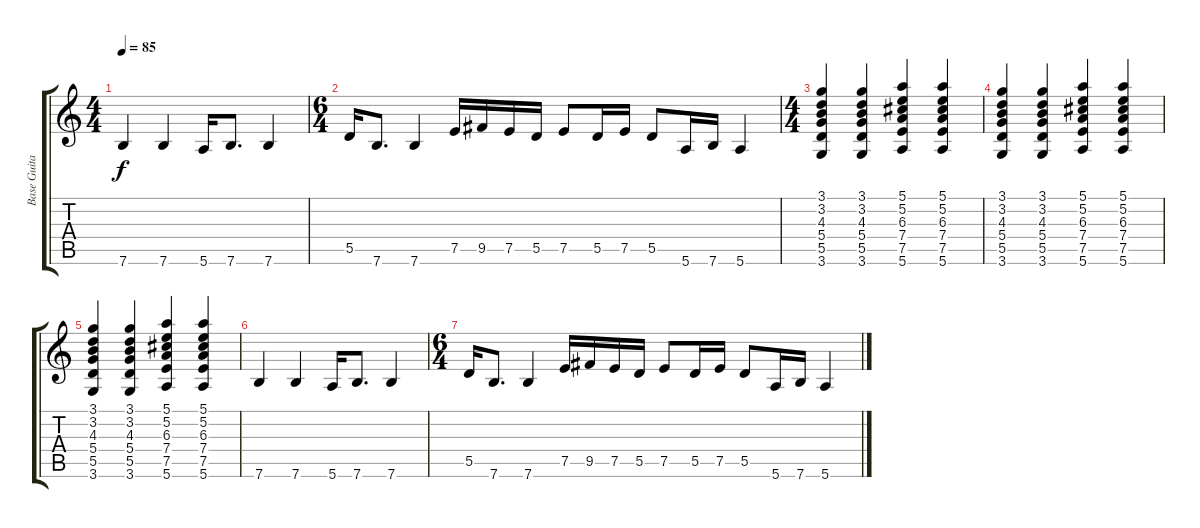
\track ("Base Guitar" "Base Guita") {instrument overdrivenguitar}
\staff {score tabs}
\tuning (E4 B3 G3 D3 A2 E2) {hide}
\ts (4 4)
\tempo 85
\clef g2
\ks c
7.6.4{dy f} 7.6.4 5.6.16 7.6.8{d} 7.6.4 |
\ts (6 4)
5.5.16 7.6.8{d} 7.6.4 7.5.16 9.5.16 7.5.16 5.5.16 7.5.8 5.5.16 7.5.16 5.5.8 5.6.16 7.6.16 5.6.4 |
\ts (4 4)
(3.1 3.2 4.3 5.4 5.5 3.6).4 (3.1 3.2 4.3 5.4 5.5 3.6).4 (5.1 5.2 6.3 7.4 7.5 5.6).4 (5.1 5.2 6.3 7.4 7.5 5.6).4 |
(3.1 3.2 4.3 5.4 5.5 3.6).4 (3.1 3.2 4.3 5.4 5.5 3.6).4 (5.1 5.2 6.3 7.4 7.5 5.6).4 (5.1 5.2 6.3 7.4 7.5 5.6).4 |
(3.1 3.2 4.3 5.4 5.5 3.6).4 (3.1 3.2 4.3 5.4 5.5 3.6).4 (5.1 5.2 6.3 7.4 7.5 5.6).4 (5.1 5.2 6.3 7.4 7.5 5.6).4 |
7.6.4 7.6.4 5.6.16 7.6.8{d} 7.6.4 |
\ts (6 4)
5.5.16 7.6.8{d} 7.6.4 7.5.16 9.5.16 7.5.16 5.5.16 7.5.8 5.5.16 7.5.16 5.5.8 5.6.16 7.6.16 5.6.4
